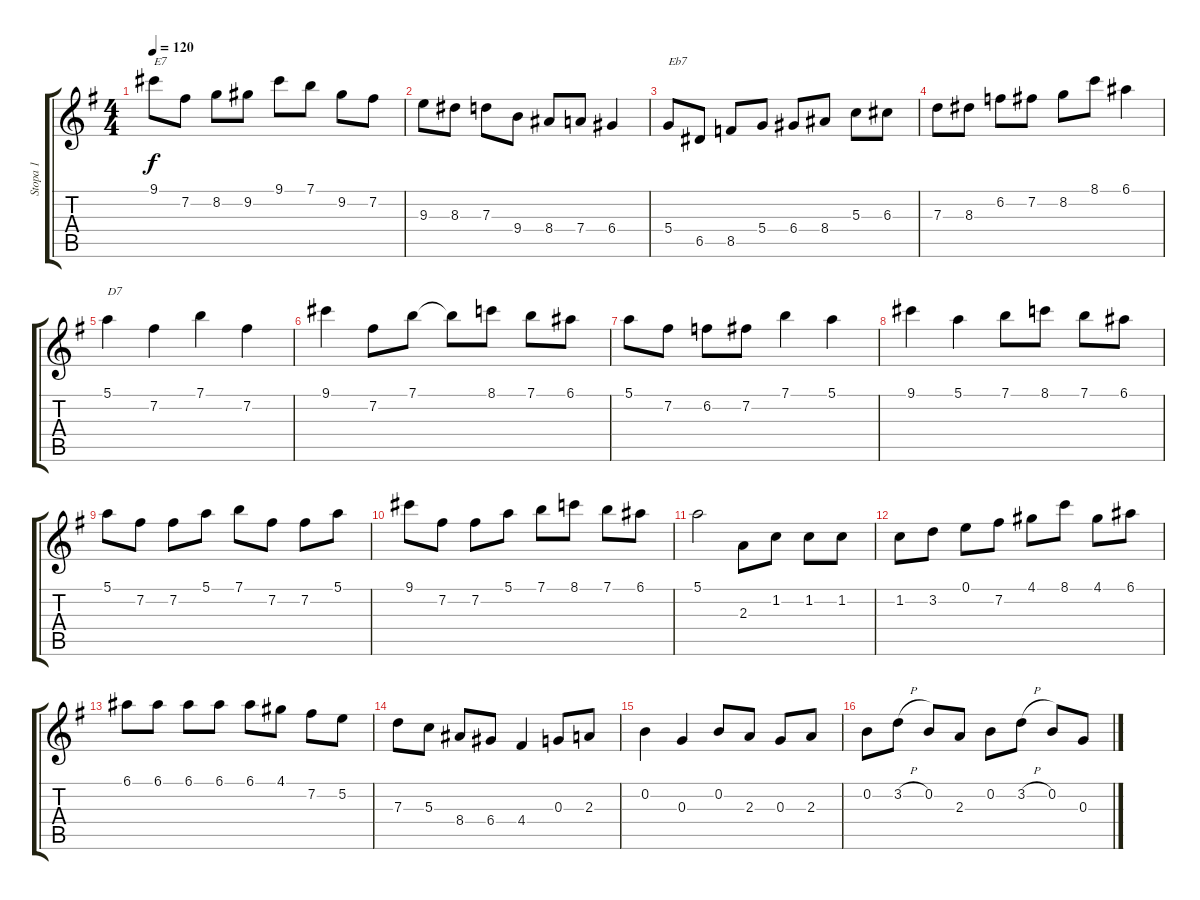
\track ("Stopa 1" "Stopa 1") {instrument acousticguitarsteel}
\staff {score tabs}
\tuning (E4 B3 G3 D3 A2 E2) {hide}
\ts (4 4)
\tempo 120
\clef g2
\ks g
9.1.8{txt "E7" dy f} 7.2.8 8.2.8 9.2.8 9.1.8 7.1.8 9.2.8 7.2.8 |
9.3.8 8.3.8 7.3.8 9.4.8 8.4.8 7.4.8 6.4.4 |
5.4.8{txt "Eb7"} 6.5.8 8.5.8 5.4.8 6.4.8 8.4.8 5.3.8 6.3.8 |
7.3.8 8.3.8 6.2.8 7.2.8 8.2.8 8.1.8 6.1.4 |
5.1.4{txt "D7"} 7.2.4 7.1.4 7.2.4 |
9.1.4 7.2.8 7.1.8 7.1{t}.8 8.1.8 7.1.8 6.1.8 |
5.1.8 7.2.8 6.2.8 7.2.8 7.1.4 5.1.4 |
9.1.4 5.1.4 7.1.8 8.1.8 7.1.8 6.1.8 |
5.1.8 7.2.8 7.2.8 5.1.8 7.1.8 7.2.8 7.2.8 5.1.8 |
9.1.8 7.2.8 7.2.8 5.1.8 7.1.8 8.1.8 7.1.8 6.1.8 |
5.1.2 2.3.8 1.2.8 1.2.8 1.2.8 |
1.2.8 3.2.8 0.1.8 7.2.8 4.1.8 8.1.8 4.1.8 6.1.8 |
6.1.8 6.1.8 6.1.8 6.1.8 6.1.8 4.1.8 7.2.8 5.2.8 |
7.3.8 5.3.8 8.4.8 6.4.8 4.4.4 0.3.8 2.3.8 |
0.2.4 0.3.4 0.2.8 2.3.8 0.3.8 2.3.8 |
0.2.8 3.2{h}.8 0.2.8 2.3.8 0.2.8 3.2{h}.8 0.2.8 0.3.8
